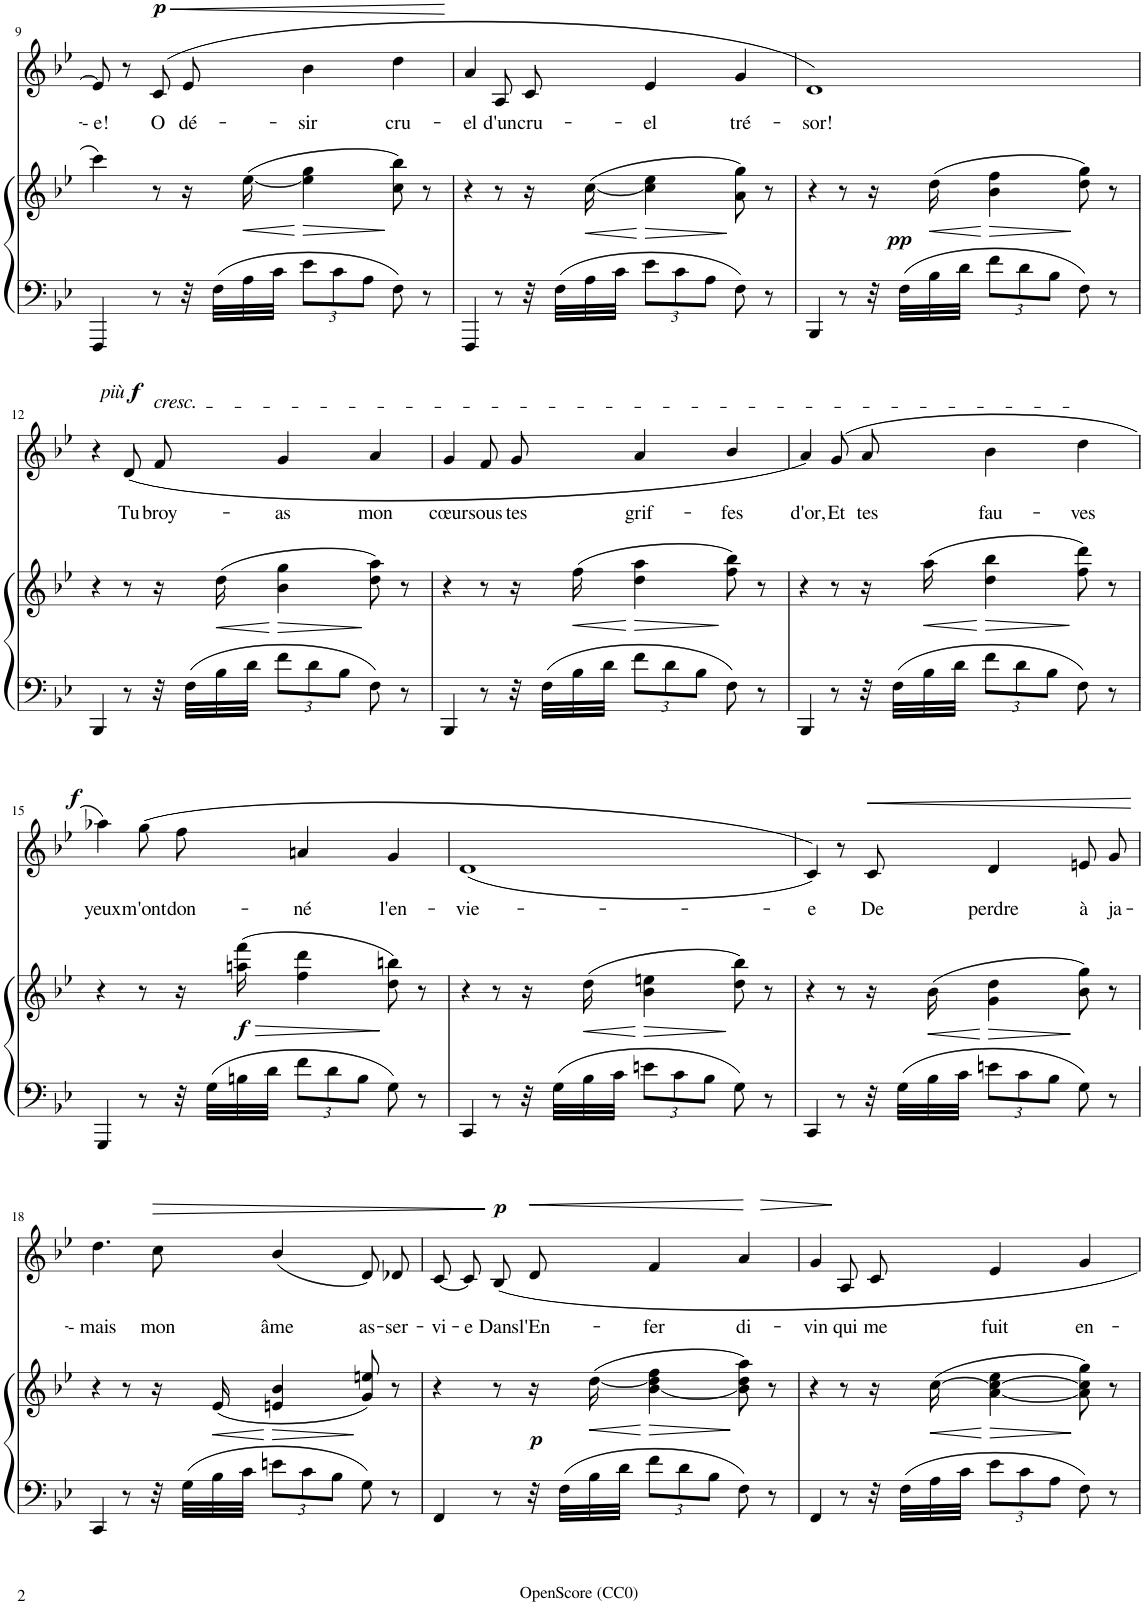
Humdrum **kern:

**kern	**kern	**dynam	**kern	**text	**dynam
*part2	*part2	*part2	*part1	*part1	*part1
*staff3	*staff2	*staff2/3	*staff1	*staff1	*staff1
*I"Piano	*	*	*I"Chant Voice	*	*
*I'Pno	*	*	*	*	*
!!LO:PB:g=z
*clefF4	*clefG2	*	*clefG2	*	*
*k[b-e-]	*k[b-e-]	*	*k[b-e-]	*	*
*M4/4	*M4/4	*	*M4/4	*	*
*met(c)	*met(c)	*	*met(c)	*	*
=9	=9	=9	=9	=9	=9
!	!	!	!	!LO:LY:b	!
4FFF/	4ccc\	.	8e-/]	-- e!	.
.	.	.	8r	.	.
!	!	!	!	!LO:LY:b	!LO:HP:b
!	!	!	!	!	!LO:DY:n=1:a
8r	8r	.	(8c/L	O	< p
!	!	!	!	!LO:LY:b	!
32r	16r	.	8e-/J	dé-	.
32F\LLL	.	.	.	.	.
!	!	!LO:HP:b	!	!	!
32A\	([<16ee-\	<	.	.	.
32c\JJJ	.	.	.	.	.
*Xbrackettup	*	*	*	*	*
!	!	!LO:HP:n=1:b	!	!LO:LY:b	!
12e-\L	4ee-\] 4gg\	[ >	4b-\	-sir	.
12c\	.	.	.	.	.
12A\J	.	.	.	.	.
!	!	!	!	!LO:LY:b	!
8F\	8cc\ 8bb-\)	]	4dd\	cru-	.
8r	8r	.	.	.	.
.	.	.	.	.	[
=10	=10	=10	=10	=10	=10
!	!	!	!	!LO:LY:b	!
4FFF/	4r	.	4a/	-el	.
!	!	!	!	!LO:LY:b	!
8r	8r	.	8A/L	d'un	.
!	!	!	!	!LO:LY:b	!
32r	16r	.	8c/J	cru-	.
32F\LLL	.	.	.	.	.
!	!	!LO:HP:b	!	!	!
32A\	([<16cc\	<	.	.	.
32c\JJJ	.	.	.	.	.
!	!	!LO:HP:n=1:b	!	!LO:LY:b	!
12e-\L	4cc\] 4ee-\	[ >	4e-/	-el	.
12c\	.	.	.	.	.
12A\J	.	.	.	.	.
!	!	!	!	!LO:LY:b	!
8F\	8a\ 8gg\)	]	4g/	tré-	.
8r	8r	.	.	.	.
=11	=11	=11	=11	=11	=11
!	!	!	!	!LO:LY:b	!
*	*^	*	*	*	*
4BBB-/	4r	4ryy	.	1d)	-sor!	.
8r	8r	8ryy	.	.	.	.
32r	16r	32ryy	.	.	.	.
!	!	!	!LO:DY:b	!	!	!
32F\LLL	.	2ryy	pp	.	.	.
!	!	!	!LO:HP:b	!	!	!
32B-\	(16dd\	.	<	.	.	.
32d\JJJ	.	.	.	.	.	.
!	!	!	!LO:HP:n=1:b	!	!	!
12f\L	4b-\ 4ff\	.	[ >	.	.	.
12d\	.	.	.	.	.	.
12B-\J	.	.	.	.	.	.
8F\	8dd\ 8gg\)	.	]	.	.	.
8r	8r	.	.	.	.	.
.	.	16.ryy	.	.	.	.
*	*v	*v	*	*	*	*
!!LO:LB:g=z
=12	=12	=12	=12	=12	=12
4BBB-/	4r	.	4r	.	.
!	!	!	!	!LO:LY:b	!LO:DY:a
!	!	!	!	!	!LO:DY:n=1:a
8r	8r	.	(8d/L	Tu	other-dynamics f
!	!	!	!LO:TX:a:i:t=cresc.	!	!
!	!	!	!	!LO:LY:b	!
32r	16r	.	8f/J	broy-	.
32F\LLL	.	.	.	.	.
!	!	!LO:HP:b	!	!	!
32B-\	(16dd\	<	.	.	.
32d\JJJ	.	.	.	.	.
!	!	!LO:HP:n=1:b	!	!LO:LY:b	!
12f\L	4b-\ 4gg\	[ >	4g/	-as	.
12d\	.	.	.	.	.
12B-\J	.	.	.	.	.
!	!	!	!	!LO:LY:b	!
8F\	8dd\ 8aa\)	]	4a/	mon	.
8r	8r	.	.	.	.
=13	=13	=13	=13	=13	=13
!	!	!	!	!LO:LY:b	!
4BBB-/	4r	.	4g/	cœur	.
!	!	!	!	!LO:LY:b	!
8r	8r	.	8f/L	sous	.
!	!	!	!	!LO:LY:b	!
32r	16r	.	8g/J	tes	.
32F\LLL	.	.	.	.	.
!	!	!LO:HP:b	!	!	!
32B-\	(16ff\	<	.	.	.
32d\JJJ	.	.	.	.	.
!	!	!LO:HP:n=1:b	!	!LO:LY:b	!
12f\L	4dd\ 4aa\	[ >	4a/	grif-	.
12d\	.	.	.	.	.
12B-\J	.	.	.	.	.
!	!	!	!	!LO:LY:b	!
8F\	8ff\ 8bb-\)	]	4b-/	-fes	.
8r	8r	.	.	.	.
=14	=14	=14	=14	=14	=14
!	!	!	!	!LO:LY:b	!
4BBB-/	4r	.	4a/)	d'or,	.
!	!	!	!	!LO:LY:b	!
8r	8r	.	(8g/L	Et	.
!	!	!	!	!LO:LY:b	!
32r	16r	.	8a/J	tes	.
32F\LLL	.	.	.	.	.
!	!	!LO:HP:b	!	!	!
32B-\	(16aa\	<	.	.	.
32d\JJJ	.	.	.	.	.
!	!	!LO:HP:n=1:b	!	!LO:LY:b	!
12f\L	4dd\ 4bb-\	[ >	4b-\	fau-	.
12d\	.	.	.	.	.
12B-\J	.	.	.	.	.
!	!	!	!	!LO:LY:b	!
8F\	8ff\ 8ddd\)	]	4dd\	-ves	.
8r	8r	.	.	.	.
!!LO:LB:g=z
=15	=15	=15	=15	=15	=15
!	!	!	!	!LO:LY:b	!LO:DY:a
4GGG/	4r	.	4aa-X\)	yeux	f
!	!	!	!	!LO:LY:b	!
8r	8r	.	(8gg\L	m'ont	.
!	!	!	!	!LO:LY:b	!
32r	16r	.	8ff\J	don-	.
32G\LLL	.	.	.	.	.
!	!	!LO:HP:b	!	!	!
!	!	!LO:DY:n=1:b	!	!	!
32Bn\	(16aan\ 16fff\	> f	.	.	.
32d\JJJ	.	.	.	.	.
!	!	!	!	!LO:LY:b	!
12f\L	4ff\ 4ddd\	.	4an/	-né	.
12d\	.	.	.	.	.
12B\J	.	.	.	.	.
!	!	!	!	!LO:LY:b	!
8G\	8dd\ 8bbn\)	]	4g/	l'en-	.
8r	8r	.	.	.	.
=16	=16	=16	=16	=16	=16
!	!	!	!	!LO:LY:b	!
4CC/	4r	.	(1d	-vie-	.
8r	8r	.	.	.	.
32r	16r	.	.	.	.
32G\LLL	.	.	.	.	.
!	!	!LO:HP:b	!	!	!
32B-\	(16dd\	<	.	.	.
32c\JJJ	.	.	.	.	.
!	!	!LO:HP:n=1:b	!	!	!
12en\L	4b-\ 4een\	[ >	.	.	.
12c\	.	.	.	.	.
12B-\J	.	.	.	.	.
8G\	8dd\ 8bb-\)	]	.	.	.
8r	8r	.	.	.	.
=17	=17	=17	=17	=17	=17
!	!	!	!	!LO:LY:b	!
4CC/	4r	.	4c/))	-e	.
8r	8r	.	8r	.	.
!	!	!	!	!LO:LY:b	!LO:HP:b
32r	16r	.	8c/	De	<
32G\LLL	.	.	.	.	.
!	!	!LO:HP:b	!	!	!
32B-\	(16b-\	<	.	.	.
32c\JJJ	.	.	.	.	.
!	!	!LO:HP:n=1:b	!	!LO:LY:b	!
12en\L	4g\ 4dd\	[ >	4d/	perdre	.
12c\	.	.	.	.	.
12B-\J	.	.	.	.	.
!	!	!	!	!LO:LY:b	!
8G\	8b-\ 8gg\)	]	8en/L	à	.
!	!	!	!	!LO:LY:b	!
8r	8r	.	8g/J	ja-	.
.	.	.	.	.	[
!!LO:LB:g=z
=18	=18	=18	=18	=18	=18
!	!	!	!	!LO:LY:b	!
4CC/	4r	.	4.dd\	-- mais	.
8r	8r	.	.	.	.
!	!	!	!	!LO:LY:b	!LO:HP:b
32r	16r	.	8cc\	mon	>
32G\LLL	.	.	.	.	.
!	!	!LO:HP:b	!	!	!
32B-\	(16e-/	<	.	.	.
32c\JJJ	.	.	.	.	.
!	!	!LO:HP:n=1:b	!	!LO:LY:b	!
12en\L	4en/ 4b-/	[ >	(4b-/	âme	.
12c\	.	.	.	.	.
12B-\J	.	.	.	.	.
!	!	!	!	!LO:LY:b	!
8G\	8g/ 8een/)	]	8d/L)	as-	.
!	!	!	!	!LO:LY:b	!
8r	8r	.	8d-X/J	-ser-	.
=19	=19	=19	=19	=19	=19
!	!	!	!	!LO:LY:b	!
4FF/	4r	.	[8c/L	-vi-	.
!	!	!	!	!LO:LY:b	!
.	.	.	8c/J]	-e	.
!	!	!	!	!LO:LY:b	!LO:DY:n=1:a
8r	8r	.	8B-/L	Dans	] p
!	!	!LO:DY:b	!	!LO:LY:b	!LO:HP:b
32r	16r	p	8d/J	l'En-	<
32F\LLL	.	.	.	.	.
!	!	!LO:HP:b	!	!	!
32B-\	([<16dd\	<	.	.	.
32d\JJJ	.	.	.	.	.
!	!	!LO:HP:n=1:b	!	!LO:LY:b	!
12f\L	[4b-\ 4dd\] 4ff\	[ >	4f/	-fer	.
12d\	.	.	.	.	.
12B-\J	.	.	.	.	.
!	!	!	!	!LO:LY:b	!LO:HP:n=1:b
8F\	8b-\] 8dd\ 8aa\)	]	4a/	di-	[ >
8r	8r	.	.	.	.
=20	=20	=20	=20	=20	=20
!	!	!	!	!LO:LY:b	!
4FF/	4r	.	4g/	-vin	.
!	!	!	!	!LO:LY:b	!
8r	8r	.	8A/L	qui	]
!	!	!	!	!LO:LY:b	!
32r	16r	.	8c/J	me	.
32F\LLL	.	.	.	.	.
!	!	!LO:HP:b	!	!	!
32A\	([>16cc\	<	.	.	.
32c\JJJ	.	.	.	.	.
!	!	!LO:HP:n=1:b	!	!LO:LY:b	!
12e-\L	[4a\ 4cc\_ 4ee-\	[ >	4e-/	fuit	.
12c\	.	.	.	.	.
12A\J	.	.	.	.	.
!	!	!	!	!LO:LY:b	!
8F\	8a\] 8cc\] 8gg\)	]	4g/	en-	.
8r	8r	.	.	.	.
=	=	=	=	=	=
*-	*-	*-	*-	*-	*-
